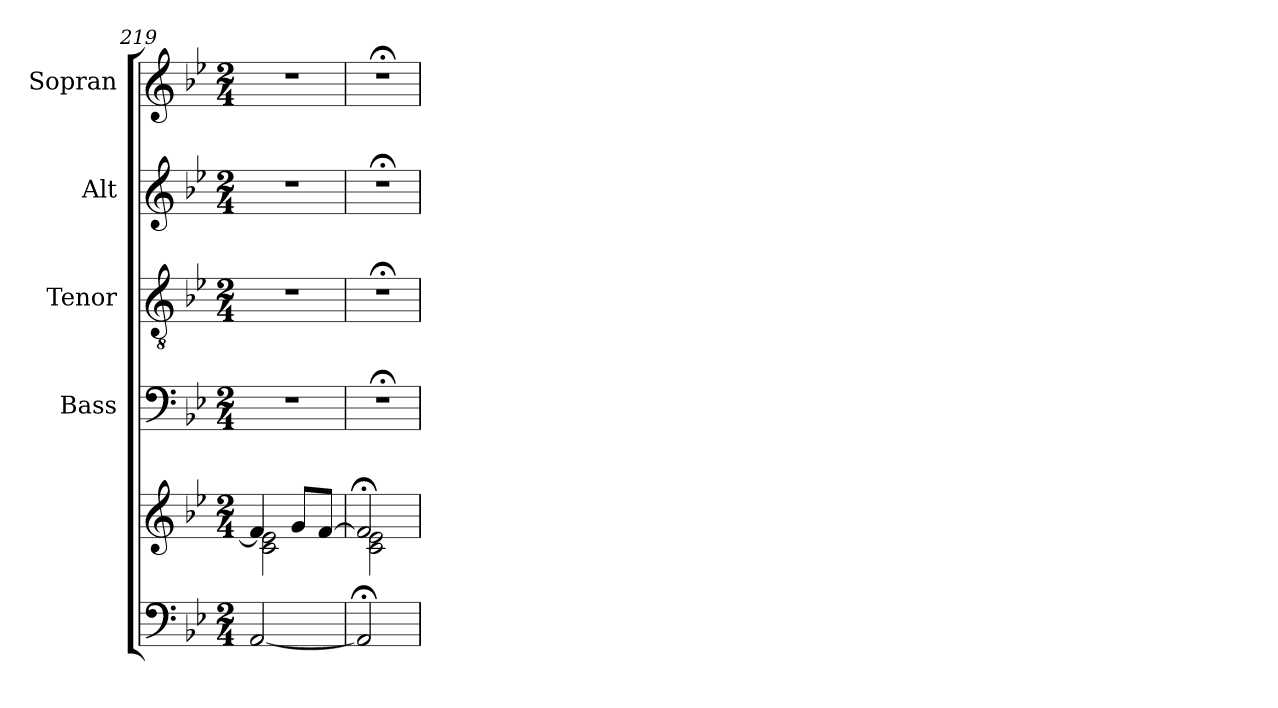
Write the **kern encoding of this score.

**kern	**kern	**kern	**kern	**kern	**kern
*part5	*part5	*part4	*part3	*part2	*part1
*staff6	*staff5	*staff4	*staff3	*staff2	*staff1
*	*	*I"Bass	*I"Tenor	*I"Alt	*I"Sopran
*	*	*I'B.	*I'T.	*I'A.	*I'S.
*clefF4	*clefG2	*clefF4	*clefGv2	*clefG2	*clefG2
*k[b-e-]	*k[b-e-]	*k[b-e-]	*k[b-e-]	*k[b-e-]	*k[b-e-]
*B-:	*B-:	*B-:	*B-:	*B-:	*B-:
*M2/4	*M2/4	*M2/4	*M2/4	*M2/4	*M2/4
=219	=219	=219	=219	=219	=219
*	*^	*	*	*	*
[2AA/	4f/]	2c\ 2e-\	2r	2r	2r	2r
.	8g/L	.	.	.	.	.
.	[>8f/J	.	.	.	.	.
=220	=220	=220	=220	=220	=220	=220
!	!	!	!LO:N:vis=1	!LO:N:vis=1	!LO:N:vis=1	!LO:N:vis=1
2AA;/]	2f;</]	2c\ 2e-\	2r;<	2r;<	2r;<	2r;<
*	*v	*v	*	*	*	*
=	=	=	=	=	=
*-	*-	*-	*-	*-	*-
